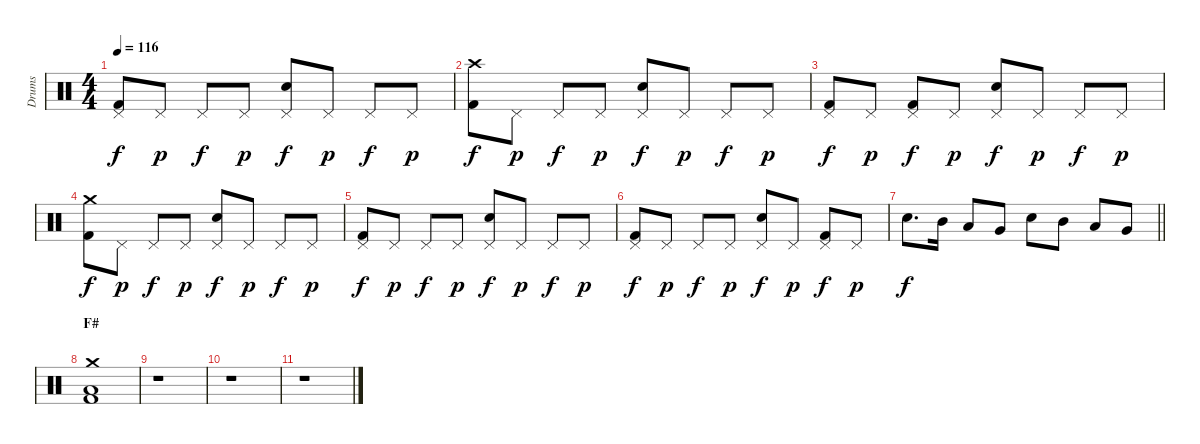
\track ("Drums" "Drums") {instrument percussion}
\staff {score}
\articulation defaults
\ts (4 4)
\tempo 116
\clef neutral
\ks c
("Kick (hit) 2" "Pedal Hi-Hat (hit)").8{dy f} "Pedal Hi-Hat (hit)".8{dy p} "Pedal Hi-Hat (hit)".8{dy f} "Pedal Hi-Hat (hit)".8{dy p} ("Pedal Hi-Hat (hit)" "Snare (hit) 2").8{dy f} "Pedal Hi-Hat (hit)".8{dy p} "Pedal Hi-Hat (hit)".8{dy f} "Pedal Hi-Hat (hit)".8{dy p} |
("Kick (hit) 2" "Crash high (hit)").8{dy f} "Pedal Hi-Hat (hit)".8{dy p} "Pedal Hi-Hat (hit)".8{dy f} "Pedal Hi-Hat (hit)".8{dy p} ("Pedal Hi-Hat (hit)" "Snare (hit) 2").8{dy f} "Pedal Hi-Hat (hit)".8{dy p} "Pedal Hi-Hat (hit)".8{dy f} "Pedal Hi-Hat (hit)".8{dy p} |
("Kick (hit) 2" "Pedal Hi-Hat (hit)").8{dy f} "Pedal Hi-Hat (hit)".8{dy p} ("Kick (hit) 2" "Pedal Hi-Hat (hit)").8{dy f} "Pedal Hi-Hat (hit)".8{dy p} ("Pedal Hi-Hat (hit)" "Snare (hit) 2").8{dy f} "Pedal Hi-Hat (hit)".8{dy p} "Pedal Hi-Hat (hit)".8{dy f} "Pedal Hi-Hat (hit)".8{dy p} |
("Kick (hit) 2" "Crash medium (hit)").8{dy f} "Pedal Hi-Hat (hit)".8{dy p} "Pedal Hi-Hat (hit)".8{dy f} "Pedal Hi-Hat (hit)".8{dy p} ("Pedal Hi-Hat (hit)" "Snare (hit) 2").8{dy f} "Pedal Hi-Hat (hit)".8{dy p} "Pedal Hi-Hat (hit)".8{dy f} "Pedal Hi-Hat (hit)".8{dy p} |
("Kick (hit) 2" "Pedal Hi-Hat (hit)").8{dy f} "Pedal Hi-Hat (hit)".8{dy p} "Pedal Hi-Hat (hit)".8{dy f} "Pedal Hi-Hat (hit)".8{dy p} ("Pedal Hi-Hat (hit)" "Snare (hit) 2").8{dy f} "Pedal Hi-Hat (hit)".8{dy p} "Pedal Hi-Hat (hit)".8{dy f} "Pedal Hi-Hat (hit)".8{dy p} |
("Kick (hit) 2" "Pedal Hi-Hat (hit)").8{dy f} "Pedal Hi-Hat (hit)".8{dy p} "Pedal Hi-Hat (hit)".8{dy f} "Pedal Hi-Hat (hit)".8{dy p} ("Pedal Hi-Hat (hit)" "Snare (hit) 2").8{dy f} "Pedal Hi-Hat (hit)".8{dy p} ("Kick (hit) 2" "Pedal Hi-Hat (hit)").8{dy f} "Pedal Hi-Hat (hit)".8{dy p} |
\barLineRight lightlight "Snare (hit) 2".8{d dy f} "Mid Tom (hit)".16 "Low Tom (hit)".8 "Very Low Tom (hit)".8 "Snare (hit) 2".8 "Mid Tom (hit)".8 "Low Tom (hit)".8 "Very Low Tom (hit)".8
|
\section ("" "F#")
("Kick (hit) 2" "Crash medium (hit)" "Low Floor Tom (hit)").1 |
r.1 |
r.1 |
r.1
